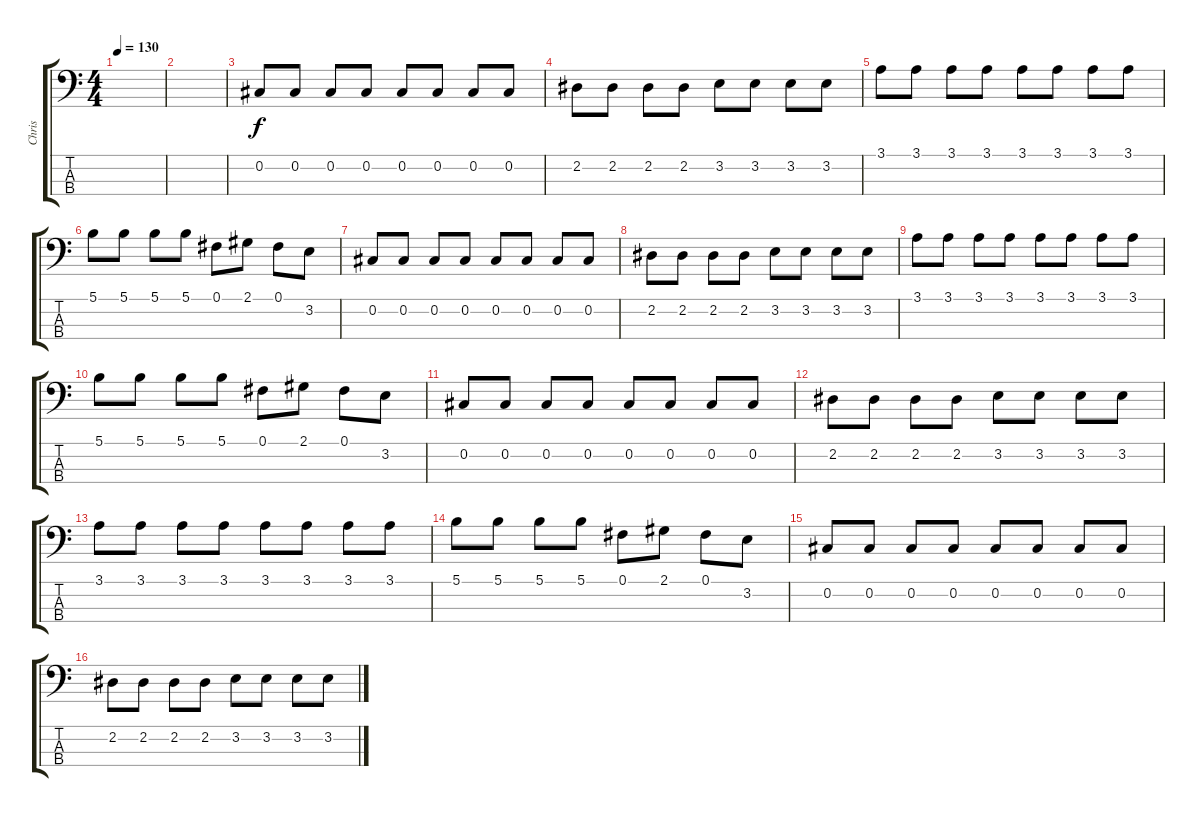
\track ("Chris" "Chris") {instrument electricbassfinger}
\staff {score tabs}
\tuning (Gb2 Db2 Ab1 Db1) {hide}
\ts (4 4)
\tempo 130
\clef f4
\ks c
|
|
0.2.8 0.2.8 0.2.8 0.2.8 0.2.8 0.2.8 0.2.8 0.2.8 |
2.2.8 2.2.8 2.2.8 2.2.8 3.2.8 3.2.8 3.2.8 3.2.8 |
3.1.8 3.1.8 3.1.8 3.1.8 3.1.8 3.1.8 3.1.8 3.1.8 |
5.1.8 5.1.8 5.1.8 5.1.8 0.1.8 2.1.8 0.1.8 3.2.8 |
0.2.8 0.2.8 0.2.8 0.2.8 0.2.8 0.2.8 0.2.8 0.2.8 |
2.2.8 2.2.8 2.2.8 2.2.8 3.2.8 3.2.8 3.2.8 3.2.8 |
3.1.8 3.1.8 3.1.8 3.1.8 3.1.8 3.1.8 3.1.8 3.1.8 |
5.1.8 5.1.8 5.1.8 5.1.8 0.1.8 2.1.8 0.1.8 3.2.8 |
0.2.8 0.2.8 0.2.8 0.2.8 0.2.8 0.2.8 0.2.8 0.2.8 |
2.2.8 2.2.8 2.2.8 2.2.8 3.2.8 3.2.8 3.2.8 3.2.8 |
3.1.8 3.1.8 3.1.8 3.1.8 3.1.8 3.1.8 3.1.8 3.1.8 |
5.1.8 5.1.8 5.1.8 5.1.8 0.1.8 2.1.8 0.1.8 3.2.8 |
0.2.8 0.2.8 0.2.8 0.2.8 0.2.8 0.2.8 0.2.8 0.2.8 |
2.2.8 2.2.8 2.2.8 2.2.8 3.2.8 3.2.8 3.2.8 3.2.8
